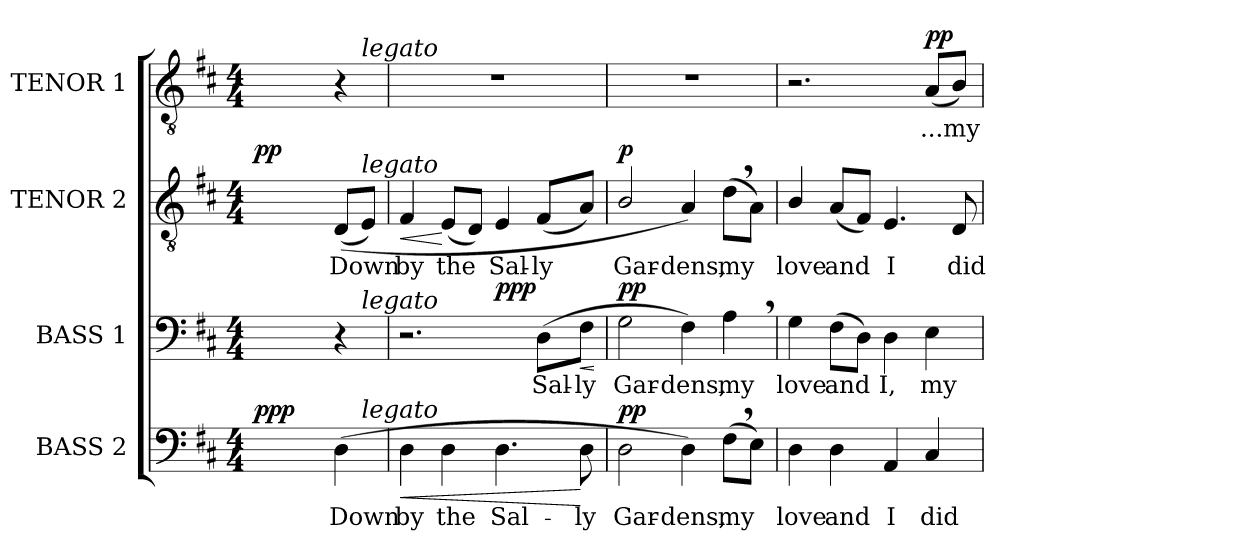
**kern	**text	**dynam	**kern	**text	**dynam	**kern	**text	**dynam	**kern	**text	**dynam
*part4	*part4	*part4	*part3	*part3	*part3	*part2	*part2	*part2	*part1	*part1	*part1
*staff4	*staff4	*staff4	*staff3	*staff3	*staff3	*staff2	*staff2	*staff2	*staff1	*staff1	*staff1
*I"BASS 2	*	*	*I"BASS 1	*	*	*I"TENOR 2	*	*	*I"TENOR 1	*	*
*I'B. 2	*	*	*I'B. 1	*	*	*I'T. 2	*	*	*I'T. 1	*	*
!!LO:PB:g=z
*clefF4	*	*	*clefF4	*	*	*clefGv2	*	*	*clefGv2	*	*
*	*	*	*	*	*	*ITrd7c12	*	*	*ITrd7c12	*	*
*k[f#c#]	*	*	*k[f#c#]	*	*	*k[f#c#]	*	*	*k[f#c#]	*	*
*D:	*	*	*D:	*	*	*D:	*	*	*D:	*	*
*M4/4	*	*	*M4/4	*	*	*M4/4	*	*	*M4/4	*	*
*MM58	*	*	*MM58	*	*	*MM58	*	*	*MM58	*	*
=1	=1	=1	=1	=1	=1	=1	=1	=1	=1	=1	=1
*^	*	*	*^	*	*	*	*	*	*^	*	*
2.ryy	2..ryy	.	ppp	2.ryy	2..ryy	.	.	2.ryy	.	pp	2.ryy	2..ryy	.	.
!	!	!LO:LY:b:color=#000000	!	!	!	!	!	!	!	!	!	!	!	!
!	!	!	!	!	!	!	!	!	!LO:LY:b:color=#000000	!	!	!	!	!
(4Di\	.	Down	.	4r	.	.	.	((8DDi/L	Down	.	4r	.	.	.
!	!	!	!	!	!	!	!	!	!	!	!	!LO:TX:a:i:t=legato	!	!
!	!	!	!	!	!	!	!	!LO:TX:a:i:t=legato	!	!	!	!	!	!
!	!	!	!	!	!LO:TX:a:i:t=legato	!	!	!	!	!	!	!	!	!
!	!LO:TX:a:i:t=legato	!	!	!	!	!	!	!	!	!	!	!	!	!
.	8ryy	.	.	.	8ryy	.	.	8EEi/J)	.	.	.	8ryy	.	.
*v	*v	*	*	*	*	*	*	*	*	*	*v	*v	*	*
=2	=2	=2	=2	=2	=2	=2	=2	=2	=2	=2	=2	=2
*^	*	*	*	*	*	*	*	*	*	*^	*	*
!	!	!LO:LY:b:color=#000000	!LO:HP:b	!	!	!	!	!	!	!	!	!	!	!
*v	*v	*	*	*	*	*	*	*	*	*	*v	*v	*	*
*^	*	*	*	*	*	*	*	*	*	*^	*	*
!	!	!	!	!	!	!	!	!	!LO:LY:b:color=#000000	!LO:HP:b	!	!	!	!
*v	*v	*	*	*	*	*	*	*	*	*	*v	*v	*	*
4Di\	by	<	2.r	2ryy	.	.	4FF#i/	by	<	1r	.	.
!	!LO:LY:b:color=#000000	!	!	!	!	!	!	!	!	!	!	!
!	!	!	!	!	!	!	!	!LO:LY:b:color=#000000	!	!	!	!
4Di\	the	.	.	.	.	.	(8EEi/L	the	[	.	.	.
.	.	.	.	.	.	.	8DDi/J)	.	.	.	.	.
!	!LO:LY:b:color=#000000	!	!	!	!	!	!	!	!	!	!	!
!	!	!	!	!	!	!	!	!LO:LY:b:color=#000000	!	!	!	!
4.Di\	Sal-	.	.	2ryy	.	ppp	4EEi/	Sal-	.	.	.	.
!	!	!	!	!	!LO:LY:b:color=#000000	!	!	!	!	!	!	!
!	!	!	!	!	!	!	!	!LO:LY:b:color=#000000	!	!	!	!
.	.	.	(8Di\L	.	Sal-	.	(8FF#i/L	-ly	.	.	.	.
!	!LO:LY:b:color=#000000	!	!	!	!	!	!	!	!	!	!	!
!	!	!	!	!	!LO:LY:b:color=#000000	!LO:HP:b	!	!	!	!	!	!
8Di\	-ly	[	8F#i\J	.	-ly	<	8AAi/J)	.	.	.	.	.
.	.	.	.	.	.	[	.	.	.	.	.	.
*	*	*	*v	*v	*	*	*	*	*	*	*	*
=3	=3	=3	=3	=3	=3	=3	=3	=3	=3	=3	=3
*	*	*	*^	*	*	*	*	*	*	*	*
!	!LO:LY:b:color=#000000	!	!	!	!	!	!	!	!	!	!	!
*	*	*	*v	*v	*	*	*	*	*	*	*	*
*	*	*	*^	*	*	*	*	*	*	*	*
!	!	!	!	!	!LO:LY:b:color=#000000	!	!	!	!	!	!	!
*	*	*	*v	*v	*	*	*	*	*	*	*	*
*	*	*	*^	*	*	*	*	*	*	*	*
!	!	!	!	!	!	!	!	!LO:LY:b:color=#000000	!	!	!	!
*	*	*	*v	*v	*	*	*	*	*	*	*	*
2Di\	Gar-	pp	2Gi\	Gar-	pp	2BBi/	Gar-	p	1r	.	.
!	!LO:LY:b:color=#000000	!	!	!	!	!	!	!	!	!	!
!	!	!	!	!LO:LY:b:color=#000000	!	!	!	!	!	!	!
!	!	!	!	!	!	!	!LO:LY:b:color=#000000	!	!	!	!
4Di\)	-dens,	.	4F#i\)	-dens,	.	4AAi/)	-dens,	.	.	.	.
!	!LO:LY:b:color=#000000	!	!	!	!	!	!	!	!	!	!
!	!	!	!	!LO:LY:b:color=#000000	!	!	!	!	!	!	!
!	!	!	!	!	!	!	!LO:LY:b:color=#000000	!	!	!	!
(8F#,i\L	my	.	4A,i\	my	.	(8D,i\L	my	.	.	.	.
8Ei\J)	.	.	.	.	.	8AAi\J)	.	.	.	.	.
=4	=4	=4	=4	=4	=4	=4	=4	=4	=4	=4	=4
!	!LO:LY:b:color=#000000	!	!	!	!	!	!	!	!	!	!
!	!	!	!	!LO:LY:b:color=#000000	!	!	!	!	!	!	!
!	!	!	!	!	!	!	!LO:LY:b:color=#000000	!	!	!	!
4Di\	love	.	4Gi\	love	.	4BBi/	love	.	2.r	.	.
!	!LO:LY:b:color=#000000	!	!	!	!	!	!	!	!	!	!
!	!	!	!	!LO:LY:b:color=#000000	!	!	!	!	!	!	!
!	!	!	!	!	!	!	!LO:LY:b:color=#000000	!	!	!	!
4Di\	and	.	(8F#i\L	and	.	(8AAi/L	and	.	.	.	.
.	.	.	8Di\J)	.	.	8FF#i/J)	.	.	.	.	.
!	!LO:LY:b:color=#000000	!	!	!	!	!	!	!	!	!	!
!	!	!	!	!LO:LY:b:color=#000000	!	!	!	!	!	!	!
!	!	!	!	!	!	!	!LO:LY:b:color=#000000	!	!	!	!
4AAi/	I	.	4Di\	I,	.	4.EEi/	I	.	.	.	.
!	!LO:LY:b:color=#000000	!	!	!	!	!	!	!	!	!	!
!	!	!	!	!LO:LY:b:color=#000000	!	!	!	!	!	!	!
!	!	!	!	!	!	!	!	!	!	!LO:LY:b:color=#000000	!
4C#i/	did	.	4Ei\	my	.	.	.	.	(8AAi/L	...my	pp
!	!	!	!	!	!	!	!LO:LY:b:color=#000000	!	!	!	!
.	.	.	.	.	.	8DDi/	did	.	8BBi/J)	.	.
=	=	=	=	=	=	=	=	=	=	=	=
*-	*-	*-	*-	*-	*-	*-	*-	*-	*-	*-	*-
